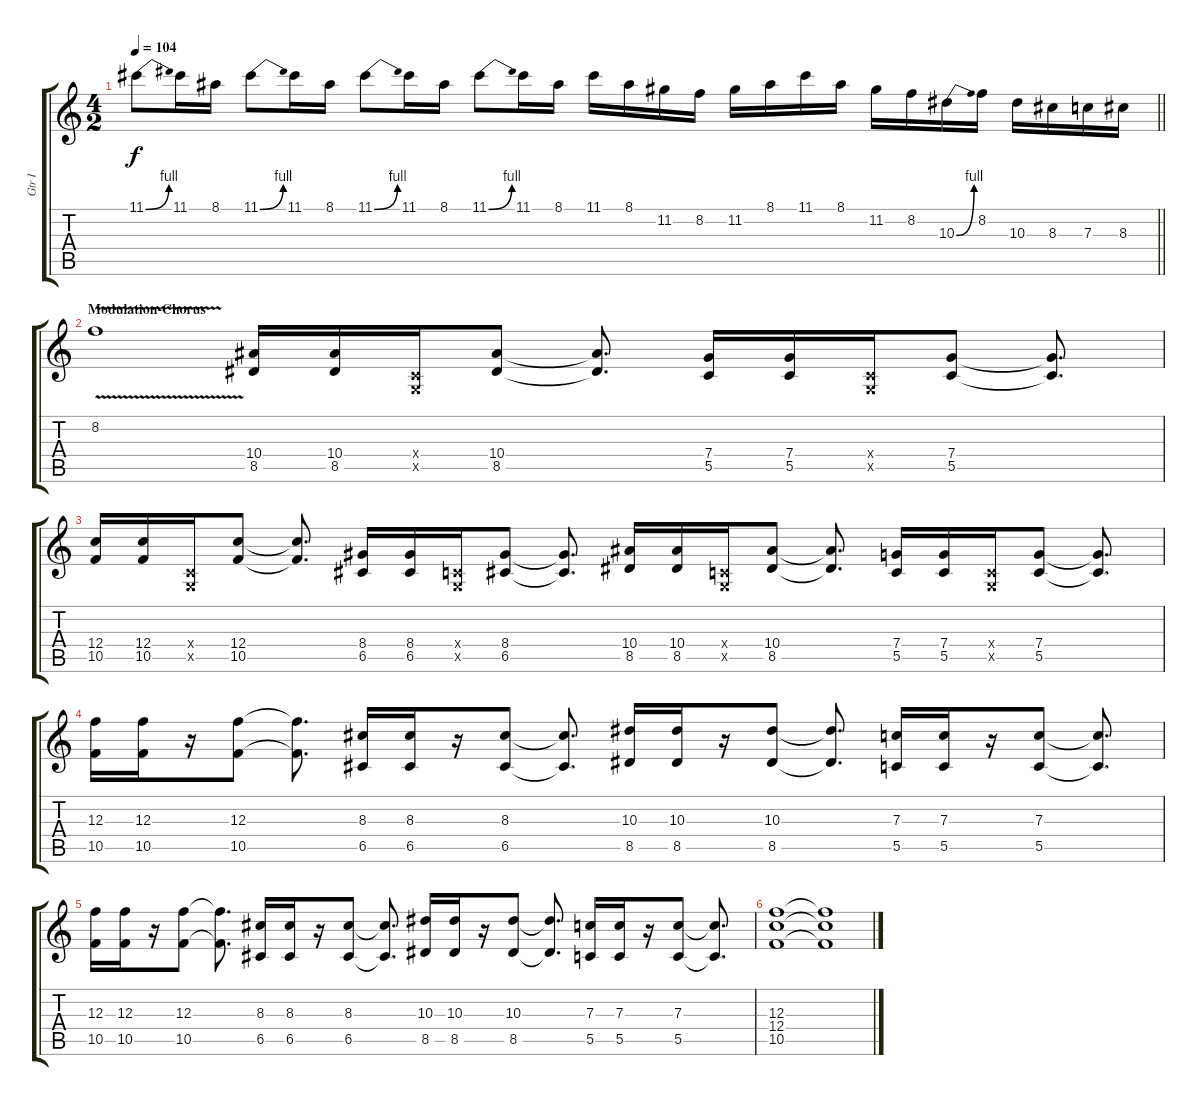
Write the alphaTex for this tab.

\track ("Gtr I" "Gtr I") {instrument electricguitarjazz}
\staff {score tabs}
\tuning (D4 A3 F3 C3 G2 D2) {hide}
\ts (4 2)
\tempo 104
\clef g2
\barLineRight lightlight
\ks c
11.1{be (bend 0 0 60 4)}.8{dy f} 11.1.16 8.1.16 11.1{be (bend 0 0 60 4)}.8 11.1.16 8.1.16 11.1{be (bend 0 0 60 4)}.8 11.1.16 8.1.16 11.1{be (bend 0 0 60 4)}.8 11.1.16 8.1.16 11.1.16 8.1.16 11.2.16 8.2.16 11.2.16 8.1.16 11.1.16 8.1.16 11.2.16 8.2.16 10.3{be (bend 0 0 60 4)}.16 8.2.16 10.3.16 8.3.16 7.3.16 8.3.16 |
\section ("" "Modulation-Chorus")
8.2{v}.1 (10.4 8.5).16 (10.4 8.5).16 (0.4{x} 0.5{x}).16 (10.4 8.5).8 (10.4{t} 8.5{t}).8{d} (7.4 5.5).16 (7.4 5.5).16 (0.4{x} 0.5{x}).16 (7.4 5.5).8 (7.4{t} 5.5{t}).8{d} |
(12.4 10.5).16 (12.4 10.5).16 (0.4{x} 0.5{x}).16 (12.4 10.5).8 (12.4{t} 10.5{t}).8{d} (8.4 6.5).16 (8.4 6.5).16 (0.4{x} 0.5{x}).16 (8.4 6.5).8 (8.4{t} 6.5{t}).8{d} (10.4 8.5).16 (10.4 8.5).16 (0.4{x} 0.5{x}).16 (10.4 8.5).8 (10.4{t} 8.5{t}).8{d} (7.4 5.5).16 (7.4 5.5).16 (0.4{x} 0.5{x}).16 (7.4 5.5).8 (7.4{t} 5.5{t}).8{d} |
(12.3 10.5).16 (12.3 10.5).16 r.16 (12.3 10.5).8 (12.3{t} 10.5{t}).8{d} (8.3 6.5).16 (8.3 6.5).16 r.16 (8.3 6.5).8 (8.3{t} 6.5{t}).8{d} (10.3 8.5).16 (10.3 8.5).16 r.16 (10.3 8.5).8 (10.3{t} 8.5{t}).8{d} (7.3 5.5).16 (7.3 5.5).16 r.16 (7.3 5.5).8 (7.3{t} 5.5{t}).8{d} |
(12.3 10.5).16 (12.3 10.5).16 r.16 (12.3 10.5).8 (12.3{t} 10.5{t}).8{d} (8.3 6.5).16 (8.3 6.5).16 r.16 (8.3 6.5).8 (8.3{t} 6.5{t}).8{d} (10.3 8.5).16 (10.3 8.5).16 r.16 (10.3 8.5).8 (10.3{t} 8.5{t}).8{d} (7.3 5.5).16 (7.3 5.5).16 r.16 (7.3 5.5).8 (7.3{t} 5.5{t}).8{d} |
(12.3 12.4 10.5).1 (12.3{t} 12.4{t} 10.5{t}).1
